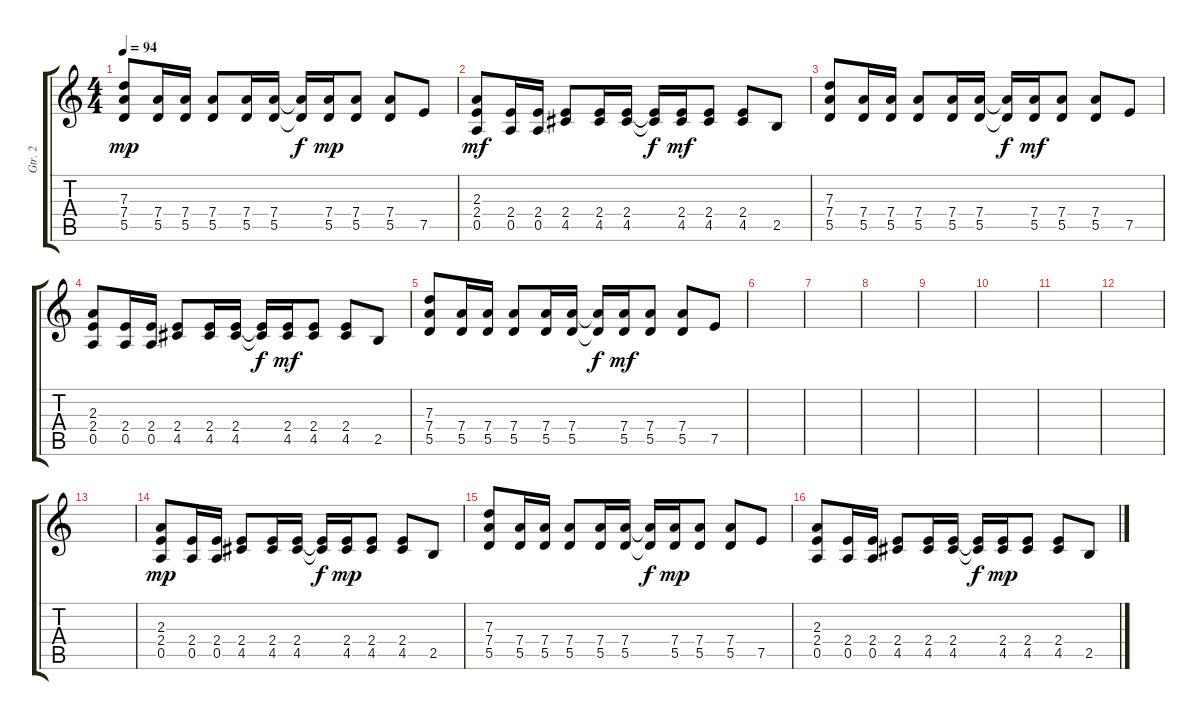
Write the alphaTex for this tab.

\track ("Gtr. 2" "Gtr. 2") {instrument electricguitarjazz}
\staff {score tabs}
\tuning (E4 B3 G3 D3 A2 E2) {hide}
\ts (4 4)
\tempo 94
\clef g2
\ks c
(7.3 7.4 5.5).8{dy mp} (7.4 5.5).16 (7.4 5.5).16 (7.4 5.5).8 (7.4 5.5).16 (7.4 5.5).16 (7.4{t} 5.5{t}).16{dy f} (7.4 5.5).16{dy mp} (7.4 5.5).8 (7.4 5.5).8 7.5.8 |
(2.3 2.4 0.5).8{dy mf} (2.4 0.5).16 (2.4 0.5).16 (2.4 4.5).8 (2.4 4.5).16 (2.4 4.5).16 (2.4{t} 4.5{t}).16{dy f} (2.4 4.5).16{dy mf} (2.4 4.5).8 (2.4 4.5).8 2.5.8 |
(7.3 7.4 5.5).8 (7.4 5.5).16 (7.4 5.5).16 (7.4 5.5).8 (7.4 5.5).16 (7.4 5.5).16 (7.4{t} 5.5{t}).16{dy f} (7.4 5.5).16{dy mf} (7.4 5.5).8 (7.4 5.5).8 7.5.8 |
(2.3 2.4 0.5).8 (2.4 0.5).16 (2.4 0.5).16 (2.4 4.5).8 (2.4 4.5).16 (2.4 4.5).16 (2.4{t} 4.5{t}).16{dy f} (2.4 4.5).16{dy mf} (2.4 4.5).8 (2.4 4.5).8 2.5.8 |
(7.3 7.4 5.5).8 (7.4 5.5).16 (7.4 5.5).16 (7.4 5.5).8 (7.4 5.5).16 (7.4 5.5).16 (7.4{t} 5.5{t}).16{dy f} (7.4 5.5).16{dy mf} (7.4 5.5).8 (7.4 5.5).8 7.5.8 |
|
|
|
|
|
|
|
|
(2.3 2.4 0.5).8{dy mp} (2.4 0.5).16 (2.4 0.5).16 (2.4 4.5).8 (2.4 4.5).16 (2.4 4.5).16 (2.4{t} 4.5{t}).16{dy f} (2.4 4.5).16{dy mp} (2.4 4.5).8 (2.4 4.5).8 2.5.8 |
(7.3 7.4 5.5).8 (7.4 5.5).16 (7.4 5.5).16 (7.4 5.5).8 (7.4 5.5).16 (7.4 5.5).16 (7.4{t} 5.5{t}).16{dy f} (7.4 5.5).16{dy mp} (7.4 5.5).8 (7.4 5.5).8 7.5.8 |
(2.3 2.4 0.5).8 (2.4 0.5).16 (2.4 0.5).16 (2.4 4.5).8 (2.4 4.5).16 (2.4 4.5).16 (2.4{t} 4.5{t}).16{dy f} (2.4 4.5).16{dy mp} (2.4 4.5).8 (2.4 4.5).8 2.5.8
